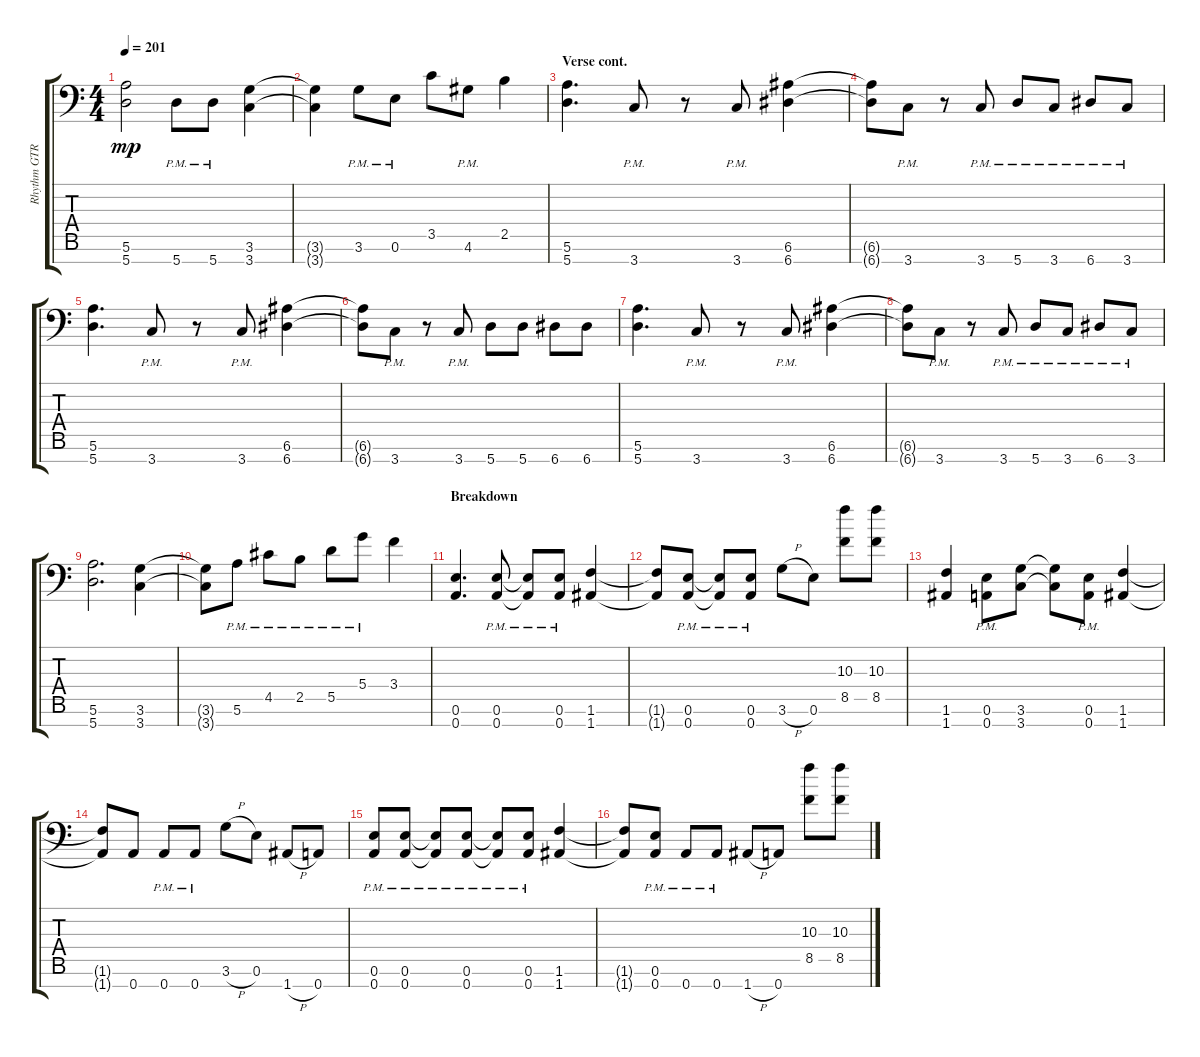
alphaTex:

\track ("Rhythm GTR 2" "Rhythm GTR") {instrument distortionguitar}
\staff {score tabs}
\tuning (E4 B3 G3 D3 A2 E2 A1) {hide}
\ts (4 4)
\tempo 201
\clef f4
\ks aminor
(5.6 5.7).2{dy mp} 5.7{pm}.8 5.7{pm}.8 (3.6 3.7).4 |
(3.6{t} 3.7{t}).4 3.6{pm}.8 0.6{pm}.8 3.5.8 4.6{pm}.8 2.5.4 |
\section ("" "Verse cont.")
(5.6 5.7).4{d} 3.7{pm}.8 r.8 3.7{pm}.8 (6.6 6.7).4 |
(6.6{t} 6.7{t}).8 3.7{pm}.8 r.8 3.7{pm}.8 5.7{pm}.8 3.7{pm}.8 6.7{pm}.8 3.7{pm}.8 |
(5.6 5.7).4{d} 3.7{pm}.8 r.8 3.7{pm}.8 (6.6 6.7).4 |
(6.6{t} 6.7{t}).8 3.7{pm}.8 r.8 3.7{pm}.8 5.7.8 5.7.8 6.7.8 6.7.8 |
(5.6 5.7).4{d} 3.7{pm}.8 r.8 3.7{pm}.8 (6.6 6.7).4 |
(6.6{t} 6.7{t}).8 3.7{pm}.8 r.8 3.7{pm}.8 5.7{pm}.8 3.7{pm}.8 6.7{pm}.8 3.7{pm}.8 |
(5.6 5.7).2{d} (3.6 3.7).4 |
(3.6{t} 3.7{t}).8 5.6{pm}.8 4.5{pm}.8 2.5{pm}.8 5.5{pm}.8 5.4{pm}.8 3.4.4 |
\section ("" "Breakdown")
(0.6 0.7).4{d} (0.6{pm} 0.7{pm}).8 (0.6{pm t} 0.7{pm t}).8 (0.6{pm} 0.7{pm}).8 (1.6 1.7).4 |
(1.6{t} 1.7{t}).8 (0.6{pm} 0.7{pm}).8 (0.6{pm t} 0.7{pm t}).8 (0.6{pm} 0.7{pm}).8 3.6{h}.8 0.6.8 (10.3 8.5).8 (10.3 8.5).8 |
(1.6 1.7).4 (0.6{pm} 0.7{pm}).8 (3.6 3.7).8 (3.6{t} 3.7{t}).8 (0.6{pm} 0.7{pm}).8 (1.6 1.7).4 |
(1.6{t} 1.7{t}).8 0.7.8 0.7{pm}.8 0.7{pm}.8 3.6{h}.8 0.6.8 1.7{h}.8 0.7.8 |
(0.6{pm} 0.7{pm}).8 (0.6{pm} 0.7{pm}).8 (0.6{pm t} 0.7{pm t}).8 (0.6{pm} 0.7{pm}).8 (0.6{pm t} 0.7{pm t}).8 (0.6{pm} 0.7{pm}).8 (1.6 1.7).4 |
(1.6{t} 1.7{t}).8 (0.6{pm} 0.7{pm}).8 0.7{pm}.8 0.7{pm}.8 1.7{h}.8 0.7.8 (10.3 8.5).8 (10.3 8.5).8
